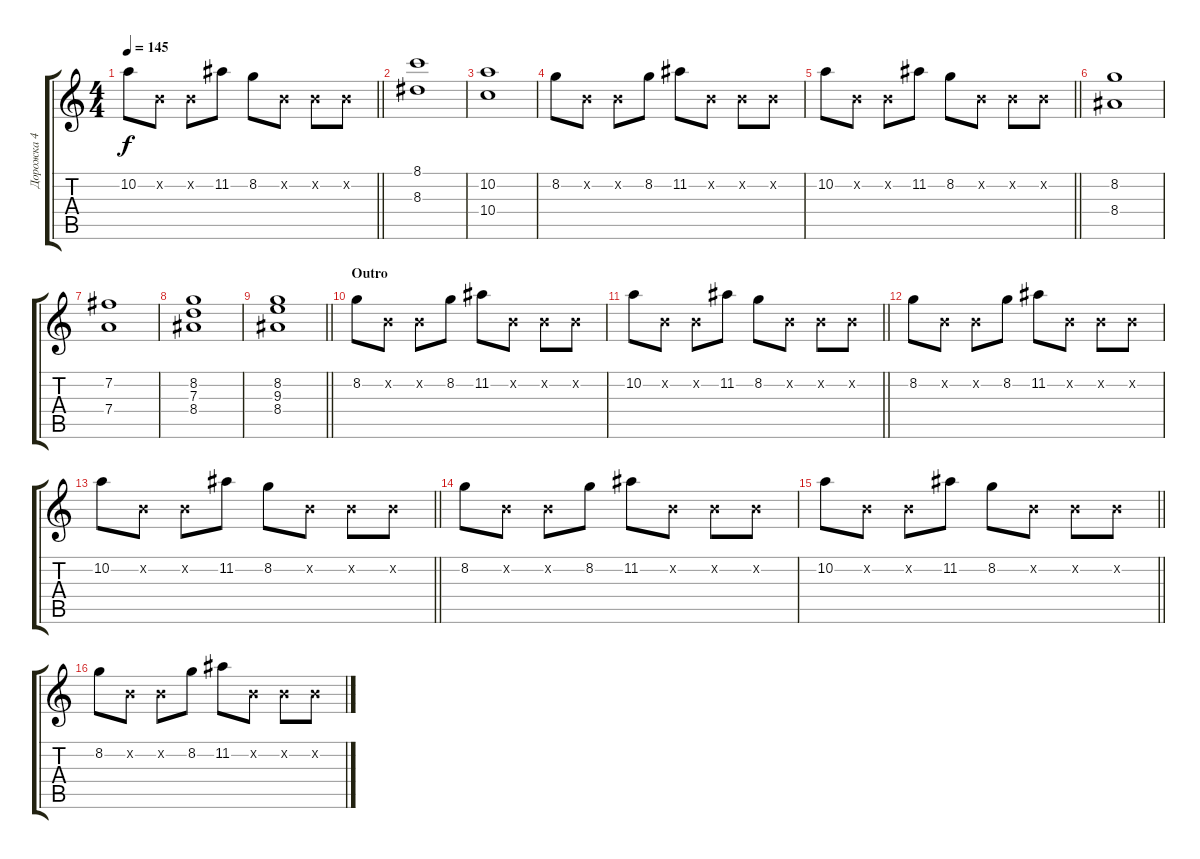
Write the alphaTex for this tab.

\track ("Дорожка 4" "Дорожка 4") {instrument acousticguitarsteel}
\staff {score tabs}
\tuning (E4 B3 G3 D3 A2 E2) {hide}
\ts (4 4)
\tempo 145
\clef g2
\barLineRight lightlight
\ks c
10.2.8{dy f} 0.2{x}.8 0.2{x}.8 11.2.8 8.2.8 0.2{x}.8 0.2{x}.8 0.2{x}.8 |
(8.1 8.3).1 |
(10.2 10.4).1 |
8.2.8 0.2{x}.8 0.2{x}.8 8.2.8 11.2.8 0.2{x}.8 0.2{x}.8 0.2{x}.8 |
\barLineRight lightlight
10.2.8 0.2{x}.8 0.2{x}.8 11.2.8 8.2.8 0.2{x}.8 0.2{x}.8 0.2{x}.8 |
(8.2 8.4).1 |
(7.2 7.4).1 |
(8.2 7.3 8.4).1 |
\barLineRight lightlight
(8.2 9.3 8.4).1 |
\section ("" "Outro")
8.2.8 0.2{x}.8 0.2{x}.8 8.2.8 11.2.8 0.2{x}.8 0.2{x}.8 0.2{x}.8 |
\barLineRight lightlight
10.2.8 0.2{x}.8 0.2{x}.8 11.2.8 8.2.8 0.2{x}.8 0.2{x}.8 0.2{x}.8 |
8.2.8 0.2{x}.8 0.2{x}.8 8.2.8 11.2.8 0.2{x}.8 0.2{x}.8 0.2{x}.8 |
\barLineRight lightlight
10.2.8 0.2{x}.8 0.2{x}.8 11.2.8 8.2.8 0.2{x}.8 0.2{x}.8 0.2{x}.8 |
8.2.8 0.2{x}.8 0.2{x}.8 8.2.8 11.2.8 0.2{x}.8 0.2{x}.8 0.2{x}.8 |
\barLineRight lightlight
10.2.8 0.2{x}.8 0.2{x}.8 11.2.8 8.2.8 0.2{x}.8 0.2{x}.8 0.2{x}.8 |
8.2.8 0.2{x}.8 0.2{x}.8 8.2.8 11.2.8 0.2{x}.8 0.2{x}.8 0.2{x}.8
